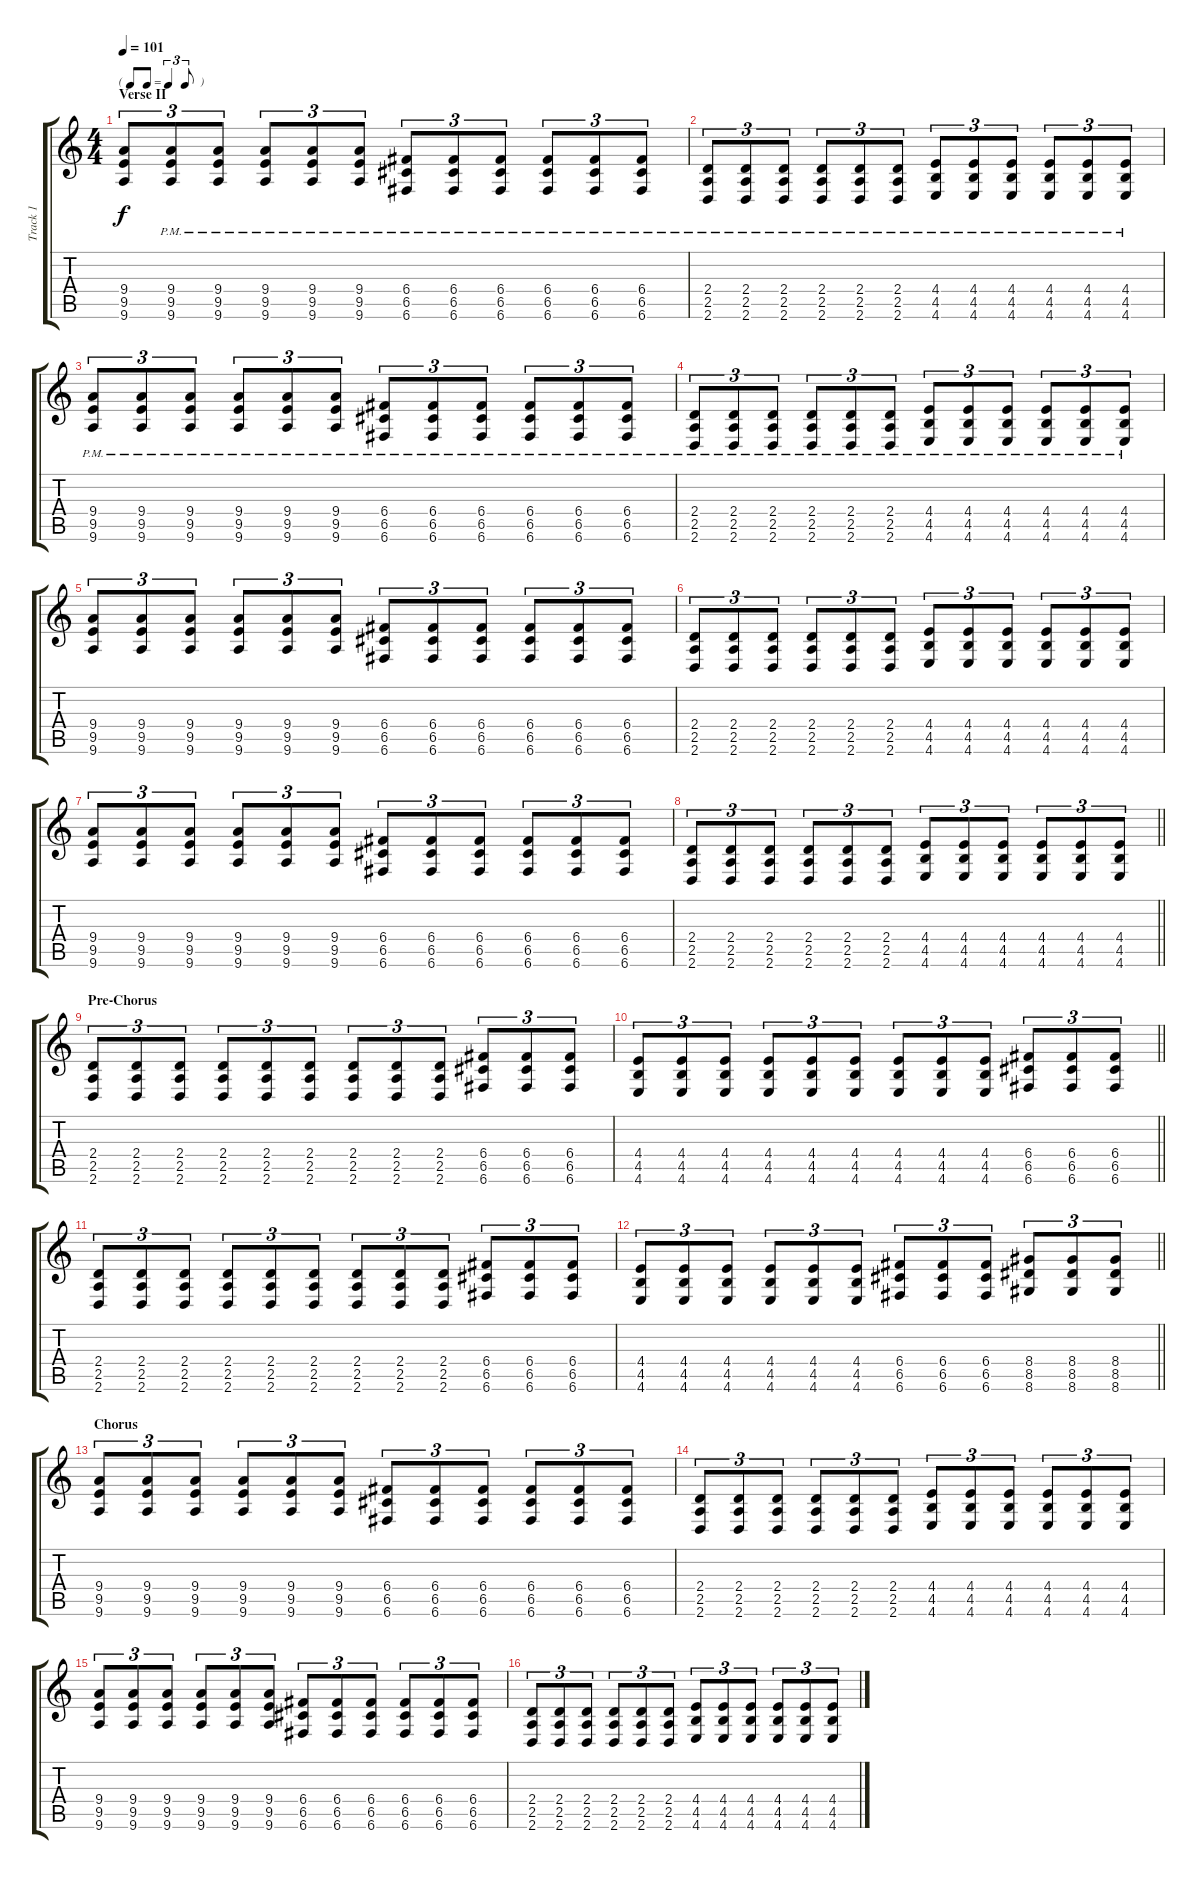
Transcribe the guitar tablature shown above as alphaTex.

\track ("Track 1" "Track 1") {instrument distortionguitar}
\staff {score tabs}
\tuning (D4 A3 F3 C3 G2 C2) {hide}
\ts (4 4)
\tf triplet8th
\section ("" "Verse II")
\tempo 101
\clef g2
\ks c
(9.4 9.5 9.6).8{tu (3 2) dy f} (9.4{pm} 9.5{pm} 9.6{pm}).8{tu (3 2)} (9.4{pm} 9.5{pm} 9.6{pm}).8{tu (3 2)} (9.4{pm} 9.5{pm} 9.6{pm}).8{tu (3 2)} (9.4{pm} 9.5{pm} 9.6{pm}).8{tu (3 2)} (9.4{pm} 9.5{pm} 9.6{pm}).8{tu (3 2)} (6.4{pm} 6.5{pm} 6.6{pm}).8{tu (3 2)} (6.4{pm} 6.5{pm} 6.6{pm}).8{tu (3 2)} (6.4{pm} 6.5{pm} 6.6{pm}).8{tu (3 2)} (6.4{pm} 6.5{pm} 6.6{pm}).8{tu (3 2)} (6.4{pm} 6.5{pm} 6.6{pm}).8{tu (3 2)} (6.4{pm} 6.5{pm} 6.6{pm}).8{tu (3 2)} |
(2.4{pm} 2.5{pm} 2.6{pm}).8{tu (3 2)} (2.4{pm} 2.5{pm} 2.6{pm}).8{tu (3 2)} (2.4{pm} 2.5{pm} 2.6{pm}).8{tu (3 2)} (2.4{pm} 2.5{pm} 2.6{pm}).8{tu (3 2)} (2.4{pm} 2.5{pm} 2.6{pm}).8{tu (3 2)} (2.4{pm} 2.5{pm} 2.6{pm}).8{tu (3 2)} (4.4{pm} 4.5{pm} 4.6{pm}).8{tu (3 2)} (4.4{pm} 4.5{pm} 4.6{pm}).8{tu (3 2)} (4.4{pm} 4.5{pm} 4.6{pm}).8{tu (3 2)} (4.4{pm} 4.5{pm} 4.6{pm}).8{tu (3 2)} (4.4{pm} 4.5{pm} 4.6{pm}).8{tu (3 2)} (4.4{pm} 4.5{pm} 4.6{pm}).8{tu (3 2)} |
(9.4{pm} 9.5{pm} 9.6{pm}).8{tu (3 2)} (9.4{pm} 9.5{pm} 9.6{pm}).8{tu (3 2)} (9.4{pm} 9.5{pm} 9.6{pm}).8{tu (3 2)} (9.4{pm} 9.5{pm} 9.6{pm}).8{tu (3 2)} (9.4{pm} 9.5{pm} 9.6{pm}).8{tu (3 2)} (9.4{pm} 9.5{pm} 9.6{pm}).8{tu (3 2)} (6.4{pm} 6.5{pm} 6.6{pm}).8{tu (3 2)} (6.4{pm} 6.5{pm} 6.6{pm}).8{tu (3 2)} (6.4{pm} 6.5{pm} 6.6{pm}).8{tu (3 2)} (6.4{pm} 6.5{pm} 6.6{pm}).8{tu (3 2)} (6.4{pm} 6.5{pm} 6.6{pm}).8{tu (3 2)} (6.4{pm} 6.5{pm} 6.6{pm}).8{tu (3 2)} |
(2.4{pm} 2.5{pm} 2.6{pm}).8{tu (3 2)} (2.4{pm} 2.5{pm} 2.6{pm}).8{tu (3 2)} (2.4{pm} 2.5{pm} 2.6{pm}).8{tu (3 2)} (2.4{pm} 2.5{pm} 2.6{pm}).8{tu (3 2)} (2.4{pm} 2.5{pm} 2.6{pm}).8{tu (3 2)} (2.4{pm} 2.5{pm} 2.6{pm}).8{tu (3 2)} (4.4{pm} 4.5{pm} 4.6{pm}).8{tu (3 2)} (4.4{pm} 4.5{pm} 4.6{pm}).8{tu (3 2)} (4.4{pm} 4.5{pm} 4.6{pm}).8{tu (3 2)} (4.4{pm} 4.5{pm} 4.6{pm}).8{tu (3 2)} (4.4{pm} 4.5{pm} 4.6{pm}).8{tu (3 2)} (4.4{pm} 4.5{pm} 4.6{pm}).8{tu (3 2)} |
(9.4 9.5 9.6).8{tu (3 2)} (9.4 9.5 9.6).8{tu (3 2)} (9.4 9.5 9.6).8{tu (3 2)} (9.4 9.5 9.6).8{tu (3 2)} (9.4 9.5 9.6).8{tu (3 2)} (9.4 9.5 9.6).8{tu (3 2)} (6.4 6.5 6.6).8{tu (3 2)} (6.4 6.5 6.6).8{tu (3 2)} (6.4 6.5 6.6).8{tu (3 2)} (6.4 6.5 6.6).8{tu (3 2)} (6.4 6.5 6.6).8{tu (3 2)} (6.4 6.5 6.6).8{tu (3 2)} |
(2.4 2.5 2.6).8{tu (3 2)} (2.4 2.5 2.6).8{tu (3 2)} (2.4 2.5 2.6).8{tu (3 2)} (2.4 2.5 2.6).8{tu (3 2)} (2.4 2.5 2.6).8{tu (3 2)} (2.4 2.5 2.6).8{tu (3 2)} (4.4 4.5 4.6).8{tu (3 2)} (4.4 4.5 4.6).8{tu (3 2)} (4.4 4.5 4.6).8{tu (3 2)} (4.4 4.5 4.6).8{tu (3 2)} (4.4 4.5 4.6).8{tu (3 2)} (4.4 4.5 4.6).8{tu (3 2)} |
(9.4 9.5 9.6).8{tu (3 2)} (9.4 9.5 9.6).8{tu (3 2)} (9.4 9.5 9.6).8{tu (3 2)} (9.4 9.5 9.6).8{tu (3 2)} (9.4 9.5 9.6).8{tu (3 2)} (9.4 9.5 9.6).8{tu (3 2)} (6.4 6.5 6.6).8{tu (3 2)} (6.4 6.5 6.6).8{tu (3 2)} (6.4 6.5 6.6).8{tu (3 2)} (6.4 6.5 6.6).8{tu (3 2)} (6.4 6.5 6.6).8{tu (3 2)} (6.4 6.5 6.6).8{tu (3 2)} |
\barLineRight lightlight
(2.4 2.5 2.6).8{tu (3 2)} (2.4 2.5 2.6).8{tu (3 2)} (2.4 2.5 2.6).8{tu (3 2)} (2.4 2.5 2.6).8{tu (3 2)} (2.4 2.5 2.6).8{tu (3 2)} (2.4 2.5 2.6).8{tu (3 2)} (4.4 4.5 4.6).8{tu (3 2)} (4.4 4.5 4.6).8{tu (3 2)} (4.4 4.5 4.6).8{tu (3 2)} (4.4 4.5 4.6).8{tu (3 2)} (4.4 4.5 4.6).8{tu (3 2)} (4.4 4.5 4.6).8{tu (3 2)} |
\section ("" "Pre-Chorus")
(2.4 2.5 2.6).8{tu (3 2)} (2.4 2.5 2.6).8{tu (3 2)} (2.4 2.5 2.6).8{tu (3 2)} (2.4 2.5 2.6).8{tu (3 2)} (2.4 2.5 2.6).8{tu (3 2)} (2.4 2.5 2.6).8{tu (3 2)} (2.4 2.5 2.6).8{tu (3 2)} (2.4 2.5 2.6).8{tu (3 2)} (2.4 2.5 2.6).8{tu (3 2)} (6.4 6.5 6.6).8{tu (3 2)} (6.4 6.5 6.6).8{tu (3 2)} (6.4 6.5 6.6).8{tu (3 2)} |
\barLineRight lightlight
(4.4 4.5 4.6).8{tu (3 2)} (4.4 4.5 4.6).8{tu (3 2)} (4.4 4.5 4.6).8{tu (3 2)} (4.4 4.5 4.6).8{tu (3 2)} (4.4 4.5 4.6).8{tu (3 2)} (4.4 4.5 4.6).8{tu (3 2)} (4.4 4.5 4.6).8{tu (3 2)} (4.4 4.5 4.6).8{tu (3 2)} (4.4 4.5 4.6).8{tu (3 2)} (6.4 6.5 6.6).8{tu (3 2)} (6.4 6.5 6.6).8{tu (3 2)} (6.4 6.5 6.6).8{tu (3 2)} |
(2.4 2.5 2.6).8{tu (3 2)} (2.4 2.5 2.6).8{tu (3 2)} (2.4 2.5 2.6).8{tu (3 2)} (2.4 2.5 2.6).8{tu (3 2)} (2.4 2.5 2.6).8{tu (3 2)} (2.4 2.5 2.6).8{tu (3 2)} (2.4 2.5 2.6).8{tu (3 2)} (2.4 2.5 2.6).8{tu (3 2)} (2.4 2.5 2.6).8{tu (3 2)} (6.4 6.5 6.6).8{tu (3 2)} (6.4 6.5 6.6).8{tu (3 2)} (6.4 6.5 6.6).8{tu (3 2)} |
\barLineRight lightlight
(4.4 4.5 4.6).8{tu (3 2)} (4.4 4.5 4.6).8{tu (3 2)} (4.4 4.5 4.6).8{tu (3 2)} (4.4 4.5 4.6).8{tu (3 2)} (4.4 4.5 4.6).8{tu (3 2)} (4.4 4.5 4.6).8{tu (3 2)} (6.4 6.5 6.6).8{tu (3 2)} (6.4 6.5 6.6).8{tu (3 2)} (6.4 6.5 6.6).8{tu (3 2)} (8.4 8.5 8.6).8{tu (3 2)} (8.4 8.5 8.6).8{tu (3 2)} (8.4 8.5 8.6).8{tu (3 2)} |
\section ("" "Chorus")
(9.4 9.5 9.6).8{tu (3 2)} (9.4 9.5 9.6).8{tu (3 2)} (9.4 9.5 9.6).8{tu (3 2)} (9.4 9.5 9.6).8{tu (3 2)} (9.4 9.5 9.6).8{tu (3 2)} (9.4 9.5 9.6).8{tu (3 2)} (6.4 6.5 6.6).8{tu (3 2)} (6.4 6.5 6.6).8{tu (3 2)} (6.4 6.5 6.6).8{tu (3 2)} (6.4 6.5 6.6).8{tu (3 2)} (6.4 6.5 6.6).8{tu (3 2)} (6.4 6.5 6.6).8{tu (3 2)} |
(2.4 2.5 2.6).8{tu (3 2)} (2.4 2.5 2.6).8{tu (3 2)} (2.4 2.5 2.6).8{tu (3 2)} (2.4 2.5 2.6).8{tu (3 2)} (2.4 2.5 2.6).8{tu (3 2)} (2.4 2.5 2.6).8{tu (3 2)} (4.4 4.5 4.6).8{tu (3 2)} (4.4 4.5 4.6).8{tu (3 2)} (4.4 4.5 4.6).8{tu (3 2)} (4.4 4.5 4.6).8{tu (3 2)} (4.4 4.5 4.6).8{tu (3 2)} (4.4 4.5 4.6).8{tu (3 2)} |
(9.4 9.5 9.6).8{tu (3 2)} (9.4 9.5 9.6).8{tu (3 2)} (9.4 9.5 9.6).8{tu (3 2)} (9.4 9.5 9.6).8{tu (3 2)} (9.4 9.5 9.6).8{tu (3 2)} (9.4 9.5 9.6).8{tu (3 2)} (6.4 6.5 6.6).8{tu (3 2)} (6.4 6.5 6.6).8{tu (3 2)} (6.4 6.5 6.6).8{tu (3 2)} (6.4 6.5 6.6).8{tu (3 2)} (6.4 6.5 6.6).8{tu (3 2)} (6.4 6.5 6.6).8{tu (3 2)} |
(2.4 2.5 2.6).8{tu (3 2)} (2.4 2.5 2.6).8{tu (3 2)} (2.4 2.5 2.6).8{tu (3 2)} (2.4 2.5 2.6).8{tu (3 2)} (2.4 2.5 2.6).8{tu (3 2)} (2.4 2.5 2.6).8{tu (3 2)} (4.4 4.5 4.6).8{tu (3 2)} (4.4 4.5 4.6).8{tu (3 2)} (4.4 4.5 4.6).8{tu (3 2)} (4.4 4.5 4.6).8{tu (3 2)} (4.4 4.5 4.6).8{tu (3 2)} (4.4 4.5 4.6).8{tu (3 2)}
